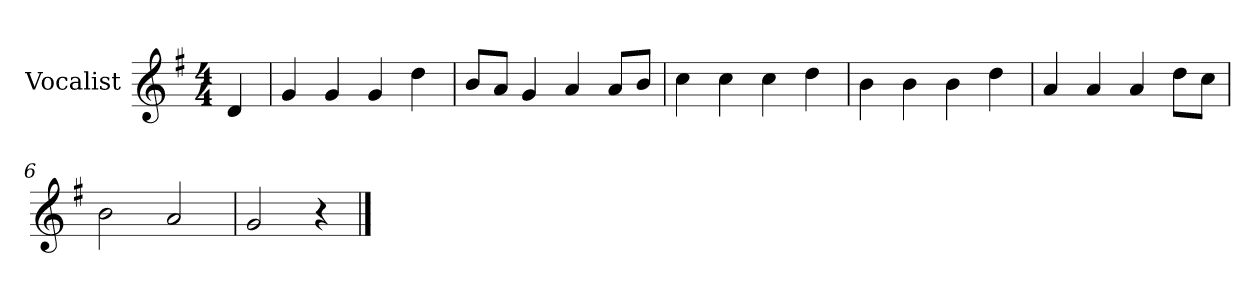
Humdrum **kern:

**kern
*part1
*staff1
*I"Vocalist
*k[f#]
*G:
*M4/4
=
4d
=1
4g
4g
4g
4dd
=2
8bL
8aJ
4g
4a
8aL
8bJ
=3
4cc
4cc
4cc
4dd
=4
4b
4b
4b
4dd
=5
4a
4a
4a
8ddL
8ccJ
=6
2b
2a
=7
2g
4r
==
*-
